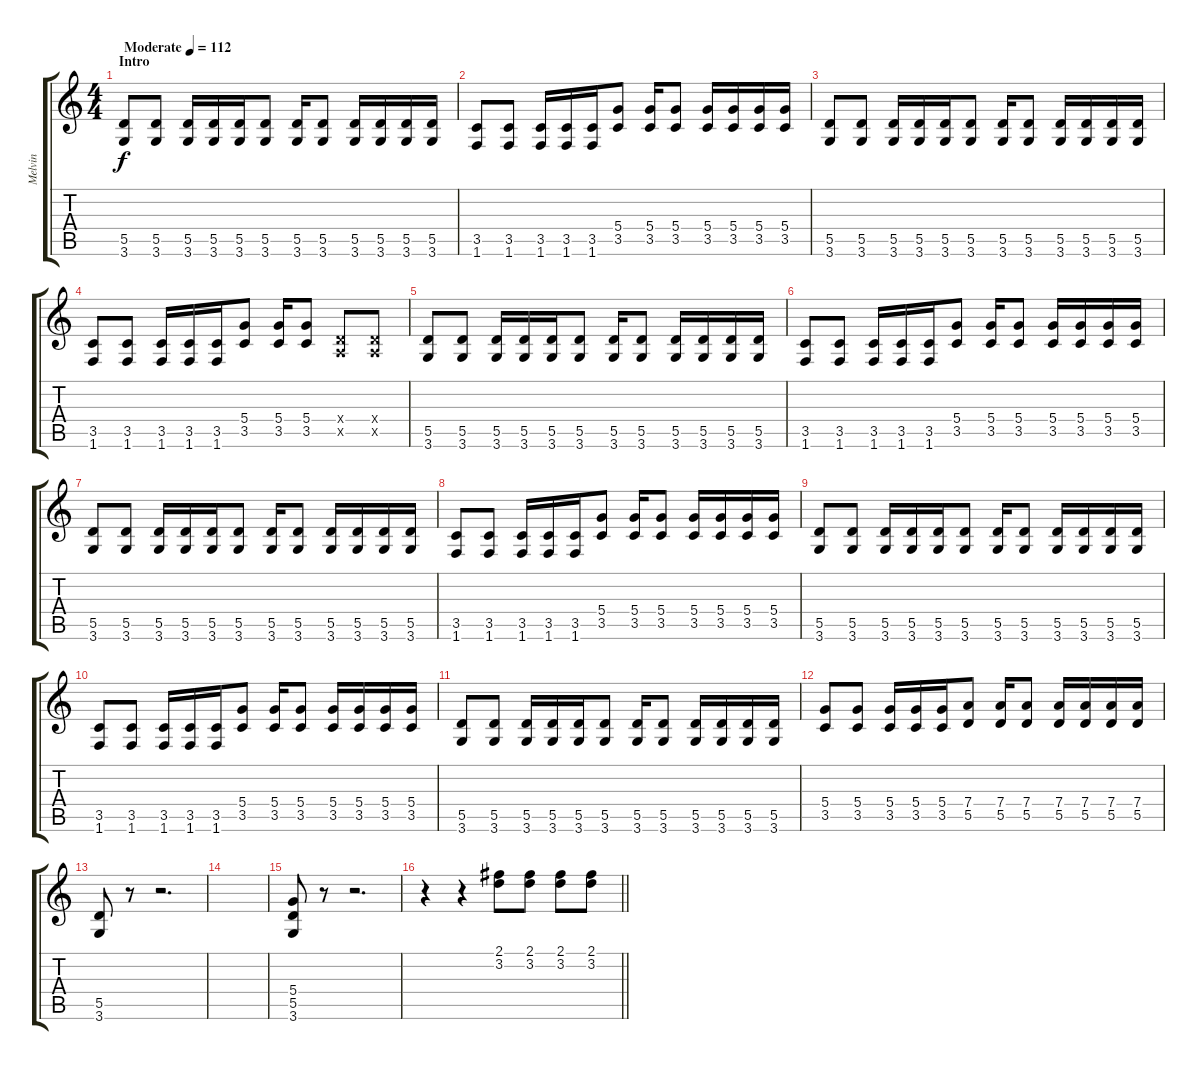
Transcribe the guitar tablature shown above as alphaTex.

\track ("Melvin" "Melvin") {instrument distortionguitar}
\staff {score tabs}
\tuning (E4 B3 G3 D3 A2 E2) {hide}
\ts (4 4)
\section ("" "Intro")
\tempo (112 "Moderate")
\clef g2
\ks c
(5.5 3.6).8{dy f instrument distortionguitar} (5.5 3.6).8 (5.5 3.6).16 (5.5 3.6).16 (5.5 3.6).16 (5.5 3.6).8 (5.5 3.6).16 (5.5 3.6).8 (5.5 3.6).16 (5.5 3.6).16 (5.5 3.6).16 (5.5 3.6).16 |
(3.5 1.6).8 (3.5 1.6).8 (3.5 1.6).16 (3.5 1.6).16 (3.5 1.6).16 (5.4 3.5).8 (5.4 3.5).16 (5.4 3.5).8 (5.4 3.5).16 (5.4 3.5).16 (5.4 3.5).16 (5.4 3.5).16 |
(5.5 3.6).8 (5.5 3.6).8 (5.5 3.6).16 (5.5 3.6).16 (5.5 3.6).16 (5.5 3.6).8 (5.5 3.6).16 (5.5 3.6).8 (5.5 3.6).16 (5.5 3.6).16 (5.5 3.6).16 (5.5 3.6).16 |
(3.5 1.6).8 (3.5 1.6).8 (3.5 1.6).16 (3.5 1.6).16 (3.5 1.6).16 (5.4 3.5).8 (5.4 3.5).16 (5.4 3.5).8 (0.4{x} 0.5{x}).8 (0.4{x} 0.5{x}).8 |
(5.5 3.6).8 (5.5 3.6).8 (5.5 3.6).16 (5.5 3.6).16 (5.5 3.6).16 (5.5 3.6).8 (5.5 3.6).16 (5.5 3.6).8 (5.5 3.6).16 (5.5 3.6).16 (5.5 3.6).16 (5.5 3.6).16 |
(3.5 1.6).8 (3.5 1.6).8 (3.5 1.6).16 (3.5 1.6).16 (3.5 1.6).16 (5.4 3.5).8 (5.4 3.5).16 (5.4 3.5).8 (5.4 3.5).16 (5.4 3.5).16 (5.4 3.5).16 (5.4 3.5).16 |
(5.5 3.6).8 (5.5 3.6).8 (5.5 3.6).16 (5.5 3.6).16 (5.5 3.6).16 (5.5 3.6).8 (5.5 3.6).16 (5.5 3.6).8 (5.5 3.6).16 (5.5 3.6).16 (5.5 3.6).16 (5.5 3.6).16 |
(3.5 1.6).8 (3.5 1.6).8 (3.5 1.6).16 (3.5 1.6).16 (3.5 1.6).16 (5.4 3.5).8 (5.4 3.5).16 (5.4 3.5).8 (5.4 3.5).16 (5.4 3.5).16 (5.4 3.5).16 (5.4 3.5).16 |
(5.5 3.6).8 (5.5 3.6).8 (5.5 3.6).16 (5.5 3.6).16 (5.5 3.6).16 (5.5 3.6).8 (5.5 3.6).16 (5.5 3.6).8 (5.5 3.6).16 (5.5 3.6).16 (5.5 3.6).16 (5.5 3.6).16 |
(3.5 1.6).8 (3.5 1.6).8 (3.5 1.6).16 (3.5 1.6).16 (3.5 1.6).16 (5.4 3.5).8 (5.4 3.5).16 (5.4 3.5).8 (5.4 3.5).16 (5.4 3.5).16 (5.4 3.5).16 (5.4 3.5).16 |
(5.5 3.6).8 (5.5 3.6).8 (5.5 3.6).16 (5.5 3.6).16 (5.5 3.6).16 (5.5 3.6).8 (5.5 3.6).16 (5.5 3.6).8 (5.5 3.6).16 (5.5 3.6).16 (5.5 3.6).16 (5.5 3.6).16 |
(5.4 3.5).8 (5.4 3.5).8 (5.4 3.5).16 (5.4 3.5).16 (5.4 3.5).16 (7.4 5.5).8 (7.4 5.5).16 (7.4 5.5).8 (7.4 5.5).16 (7.4 5.5).16 (7.4 5.5).16 (7.4 5.5).16 |
(5.5 3.6).8 r.8 r.2{d} |
|
(5.4 5.5 3.6).8 r.8 r.2{d} |
\barLineRight lightlight
r.4 r.4 (2.1 3.2).8 (2.1 3.2).8 (2.1 3.2).8 (2.1 3.2).8
